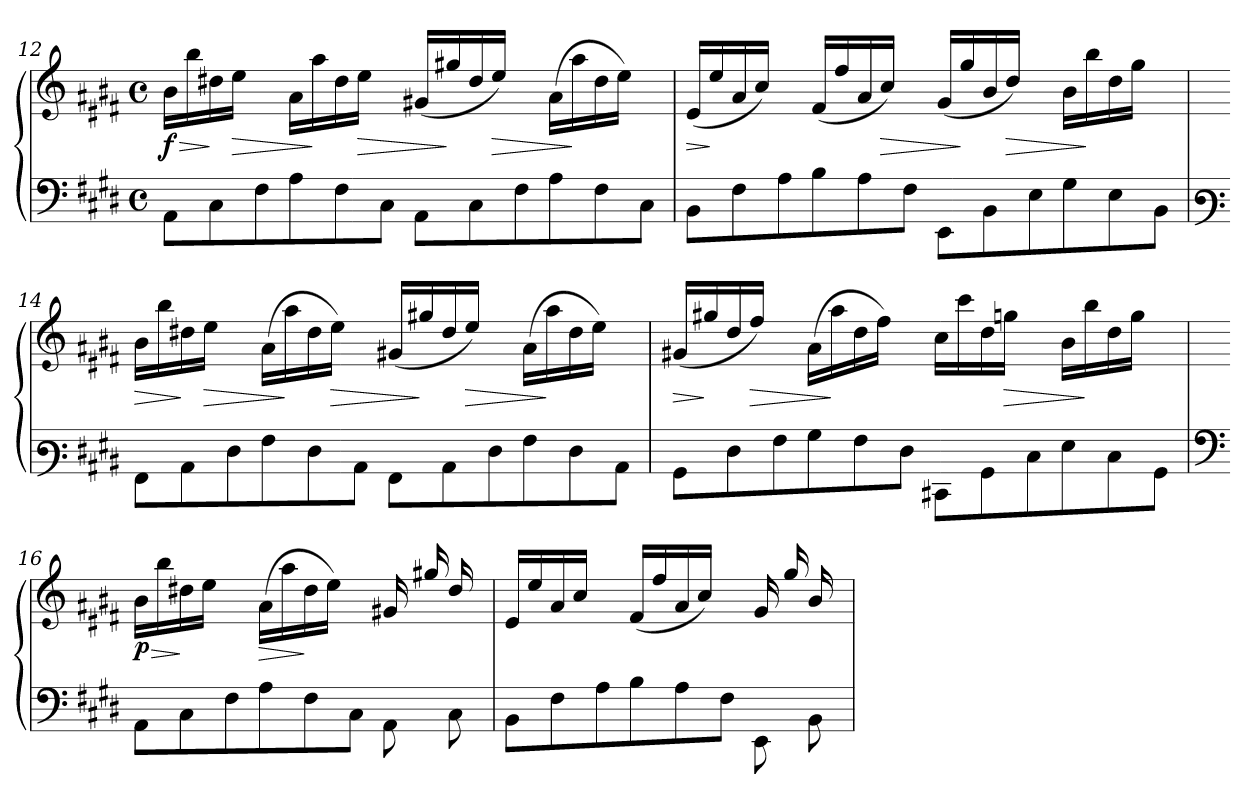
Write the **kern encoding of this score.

**kern	**kern	**dynam
*part1	*part1	*part1
*staff2	*staff1	*staff1/2
!!LO:PB:g=z
*clefF4	*clefG3	*
*k[f#c#g#d#]	*k[f#c#g#d#]	*
*M4/4	*M4/4	*
*met(c)	*met(c)	*
=12	=12	=12
!	!	!LO:HP:b
!	!	!LO:DY:n=1:b
8AA\L	16g#\LL	> f
.	16gg#\	.
8C#\	16b#X\	]
!	!	!LO:HP:b
.	16cc#\JJ	>
8F#\	8ryy	.
8A\	16f#\LL	.
.	16ff#\	]
8F#\	16b#\	.
!	!	!LO:HP:b
.	16cc#\JJ	>
8C#\J	8ryy	.
8AA\L	(<16e#X/LL	.
.	16ee#X/	]
8C#\	16b#/	.
!	!	!LO:HP:b
.	16cc#/JJ)	>
8F#\	8ryy	.
8A\	(>16f#\LL	.
.	16ff#\	]
8F#\	16b#\	.
.	16cc#\JJ)	.
8C#\J	8ryy	.
=13	=13	=13
!	!	!LO:HP:b
8BB\L	(<16c#/LL	>
.	16cc#/	]
8F#\	16f#/	.
.	16a/JJ)	.
8A\	8ryy	.
8B\	(<16d#/LL	.
.	16dd#/	.
8A\	16f#/	.
!	!	!LO:HP:b
.	16a/JJ)	>
8F#\J	8ryy	.
8EE\L	(<16e/LL	.
.	16ee/	]
8BB\	16g#/	.
!	!	!LO:HP:b
.	16b/JJ)	>
8E\	8ryy	.
8G#\	16g#\LL	.
.	16gg#\	]
8E\	16b\	.
.	16ee\JJ	.
8BB\J	8ryy	.
!!LO:LB:g=z
=14	=14	=14
*clefF3	*	*
!	!	!LO:HP:b
8AA\L	16g#\LL	>
.	16gg#\	.
8C#\	16b#X\	]
!	!	!LO:HP:b
.	16cc#\JJ	>
8F#\	8ryy	.
8A\	(>16f#\LL	.
.	16ff#\	]
8F#\	16b#\	.
!	!	!LO:HP:b
.	16cc#\JJ)	>
8C#\J	8ryy	.
8AA\L	(<16e#X/LL	.
.	16ee#X/	]
8C#\	16b#/	.
!	!	!LO:HP:b
.	16cc#/JJ)	>
8F#\	8ryy	.
8A\	(>16f#\LL	.
.	16ff#\	]
8F#\	16b#\	.
.	16cc#\JJ)	.
8C#\J	8ryy	.
=15	=15	=15
!	!	!LO:HP:b
8BB\L	(<16e#X/LL	>
.	16ee#X/	]
8F#\	16b/	.
!	!	!LO:HP:b
.	16dd#/JJ)	>
8A\	8ryy	.
8B\	(>16f#\LL	.
.	16ff#\	]
8A\	16b\	.
.	16dd#\JJ)	.
8F#\J	8ryy	.
8EE#\L	16a\LL	.
.	16aa\	.
8BB\	16b\	.
!	!	!LO:HP:b
.	16een\JJ	>
8E\	8ryy	.
8G#\	16g#\LL	.
.	16gg#\	]
8E\	16b\	.
.	16ee\JJ	.
8BB\J	8ryy	.
!!LO:LB:g=z
=16	=16	=16
*clefF4	*	*
!	!	!LO:HP:b
!	!	!LO:DY:n=1:b
8AA\L	16g#\LL	> p
.	16gg#\	.
8C#\	16b#X\	]
.	16cc#\JJ	.
8F#\	8ryy	.
!	!	!LO:HP:b
8A\	(>16f#\LL	>
.	16ff#\	.
8F#\	16b#\	]
.	16cc#\JJ)	.
8C#\J	8ryy	.
8AA\L	16e#X/LL	.
.	16ee#X/	.
8C#\	16b#/	.
.	16ryy	.
=17	=17	=17
8BB\L	16c#/LL	.
.	16cc#/	.
8F#\	16f#/	.
.	16a/JJ	.
8A\	8ryy	.
8B\	(<16d#/LL	.
.	16dd#/	.
8A\	16f#/	.
.	16a/JJ)	.
8F#\J	8ryy	.
8EE\L	16e/LL	.
.	16ee/	.
8BB\	16g#/	.
.	16ryy	.
=	=	=
*-	*-	*-
